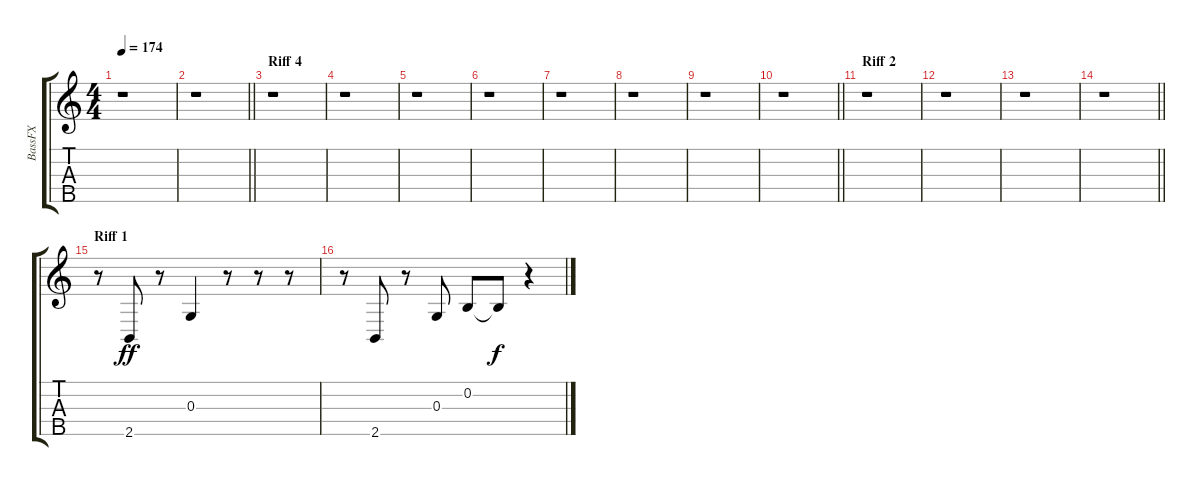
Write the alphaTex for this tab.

\track ("BassFX" "BassFX") {instrument gunshot}
\staff {score tabs}
\tuning (E4 B3 G3 D3 A2) {hide}
\ts (4 4)
\tempo 174
\clef g2
\ks c
r.1{dy ff} |
\barLineRight lightlight
r.1 |
\section ("" "Riff 4")
r.1 |
r.1 |
r.1 |
r.1 |
r.1 |
r.1 |
r.1 |
\barLineRight lightlight
r.1 |
\section ("" "Riff 2")
r.1 |
r.1 |
r.1 |
\barLineRight lightlight
r.1 |
\section ("" "Riff 1")
r.8 2.5.8 r.8 0.3.4 r.8 r.8 r.8 |
r.8 2.5.8 r.8 0.3.8 0.2.8 0.2{t}.8{dy f} r.4
